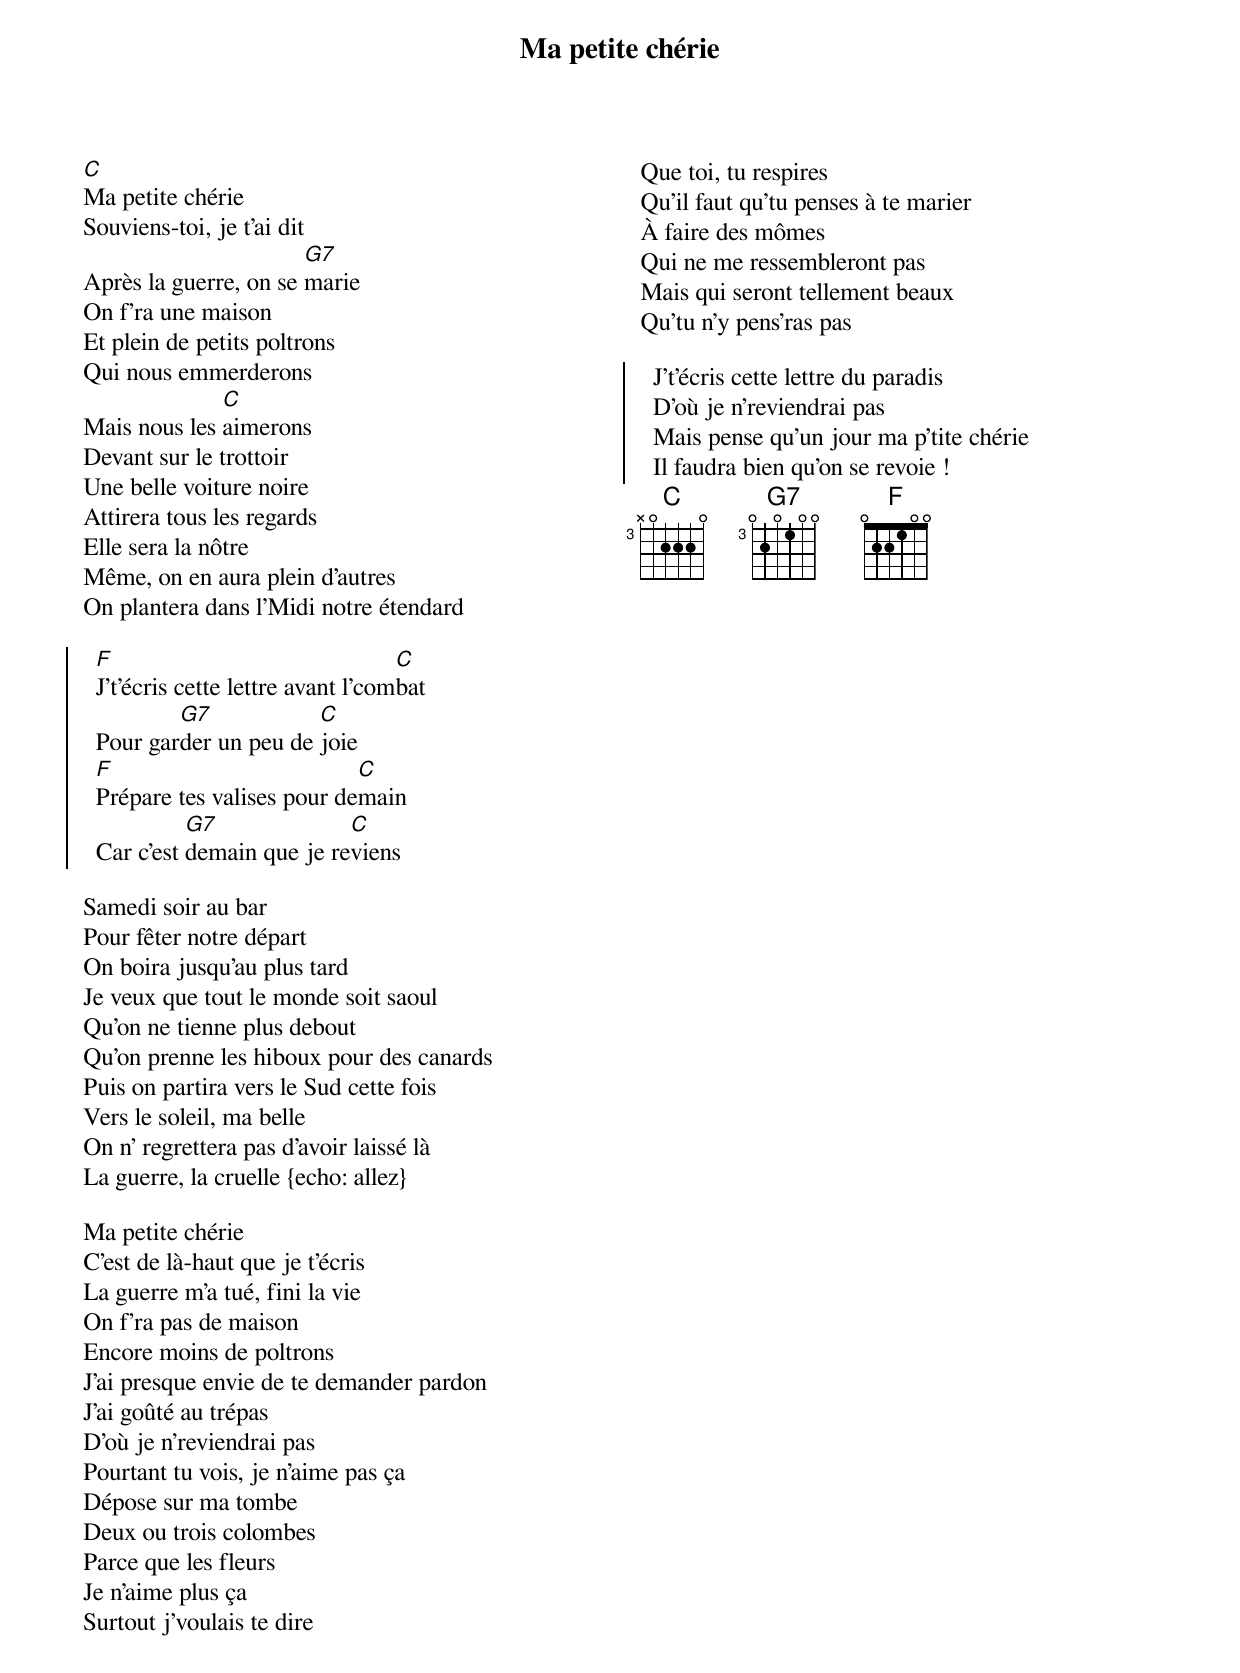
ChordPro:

{title: Ma petite chérie}
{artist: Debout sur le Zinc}
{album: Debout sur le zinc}
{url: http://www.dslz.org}
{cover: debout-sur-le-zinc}
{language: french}
{columns: 2}
{define: C base-fret 3 frets X 0 2 2 2 0}
{define: G7 base-fret 3 frets 0 2 0 1 0 0}
{define: F base-fret 1 frets 0 2 2 1 0 0}

[C]Ma petite chérie
Souviens-toi, je t'ai dit
Après la guerre, on se [G7]marie
On f'ra une maison
Et plein de petits poltrons
Qui nous emmerderons
Mais nous les [C]aimerons
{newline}
Devant sur le trottoir
Une belle voiture noire
Attirera tous les regards
Elle sera la nôtre
Même, on en aura plein d'autres
On plantera dans l'Midi notre étendard

{start_of_chorus}
  [F]J't'écris cette lettre avant l'com[C]bat
  Pour gar[G7]der un peu de [C]joie
  [F]Prépare tes valises pour de[C]main
  Car c'est [G7]demain que je re[C]viens
{end_of_chorus}

Samedi soir au bar
Pour fêter notre départ
On boira jusqu'au plus tard
Je veux que tout le monde soit saoul
Qu'on ne tienne plus debout
Qu'on prenne les hiboux pour des canards
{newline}
Puis on partira vers le Sud cette fois
Vers le soleil, ma belle
On n' regrettera pas d'avoir laissé là
La guerre, la cruelle {echo: allez}

Ma petite chérie
C'est de là-haut que je t'écris
La guerre m'a tué, fini la vie
On f'ra pas de maison
Encore moins de poltrons
J'ai presque envie de te demander pardon
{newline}
J'ai goûté au trépas
D'où je n'reviendrai pas
Pourtant tu vois, je n'aime pas ça
Dépose sur ma tombe
Deux ou trois colombes
Parce que les fleurs
Je n'aime plus ça
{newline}
Surtout j'voulais te dire
Que toi, tu respires
Qu'il faut qu'tu penses à te marier
À faire des mômes
Qui ne me ressembleront pas
Mais qui seront tellement beaux
Qu'tu n'y pens'ras pas

{start_of_chorus}
  J't'écris cette lettre du paradis
  D'où je n'reviendrai pas
  Mais pense qu'un jour ma p'tite chérie
  Il faudra bien qu'on se revoie !
{end_of_chorus}
